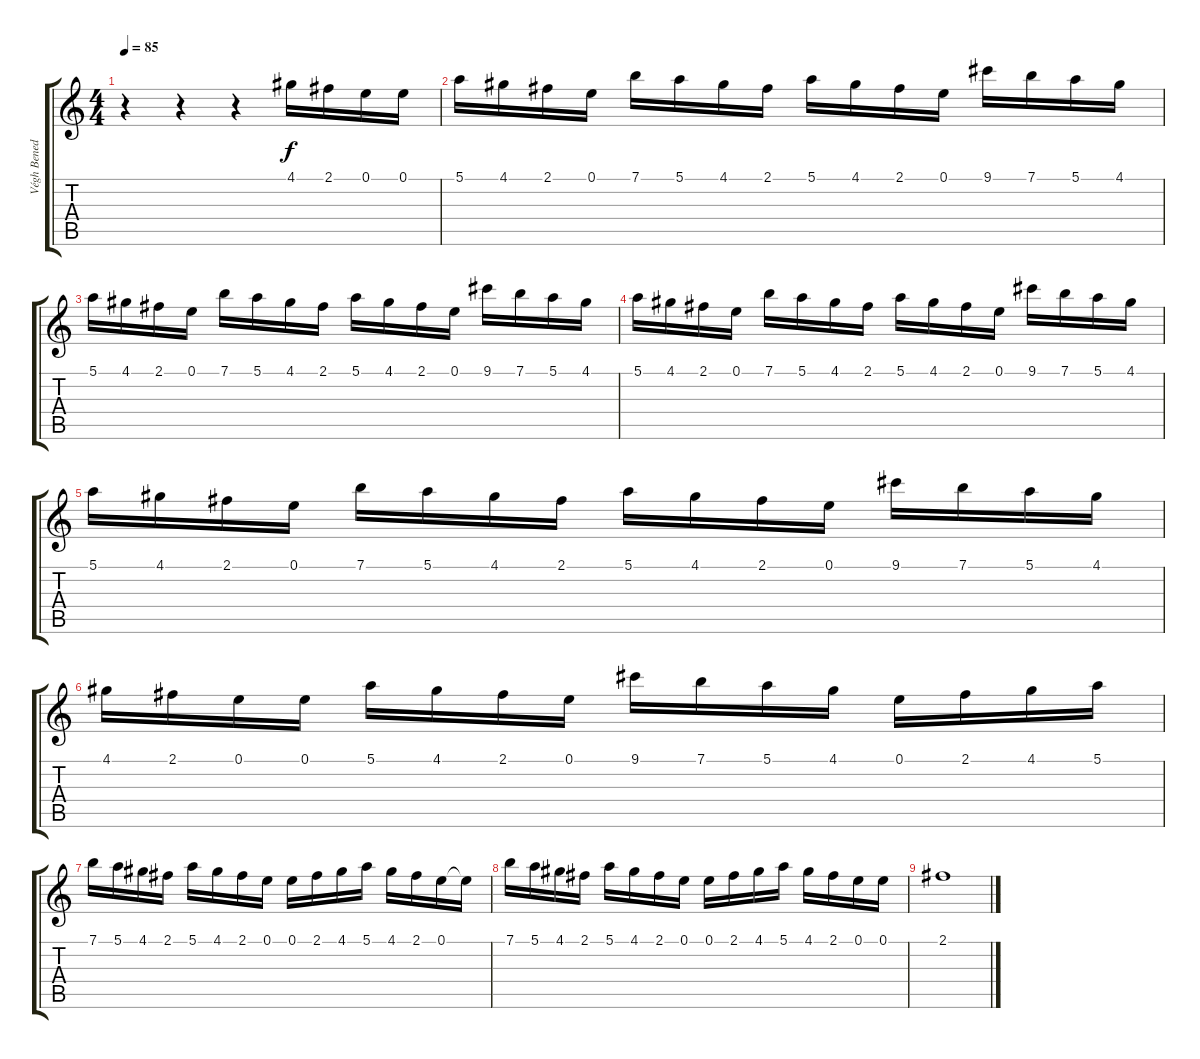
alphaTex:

\track ("Végh Benedek - Elektromos Szóló" "Végh Bened") {instrument distortionguitar}
\staff {score tabs}
\tuning (E4 B3 G3 D3 A2 E2) {hide}
\ts (4 4)
\tempo 85
\clef g2
\ks c
r.4{dy f} r.4 r.4 4.1.16 2.1.16 0.1.16 0.1.16 |
5.1.16 4.1.16 2.1.16 0.1.16 7.1.16 5.1.16 4.1.16 2.1.16 5.1.16 4.1.16 2.1.16 0.1.16 9.1.16 7.1.16 5.1.16 4.1.16 |
5.1.16 4.1.16 2.1.16 0.1.16 7.1.16 5.1.16 4.1.16 2.1.16 5.1.16 4.1.16 2.1.16 0.1.16 9.1.16 7.1.16 5.1.16 4.1.16 |
5.1.16 4.1.16 2.1.16 0.1.16 7.1.16 5.1.16 4.1.16 2.1.16 5.1.16 4.1.16 2.1.16 0.1.16 9.1.16 7.1.16 5.1.16 4.1.16 |
5.1.16 4.1.16 2.1.16 0.1.16 7.1.16 5.1.16 4.1.16 2.1.16 5.1.16 4.1.16 2.1.16 0.1.16 9.1.16 7.1.16 5.1.16 4.1.16 |
4.1.16 2.1.16 0.1.16 0.1.16 5.1.16 4.1.16 2.1.16 0.1.16 9.1.16 7.1.16 5.1.16 4.1.16 0.1.16 2.1.16 4.1.16 5.1.16 |
7.1.16 5.1.16 4.1.16 2.1.16 5.1.16 4.1.16 2.1.16 0.1.16 0.1.16 2.1.16 4.1.16 5.1.16 4.1.16 2.1.16 0.1.16 0.1{t}.16 |
7.1.16 5.1.16 4.1.16 2.1.16 5.1.16 4.1.16 2.1.16 0.1.16 0.1.16 2.1.16 4.1.16 5.1.16 4.1.16 2.1.16 0.1.16 0.1.16 |
2.1.1
